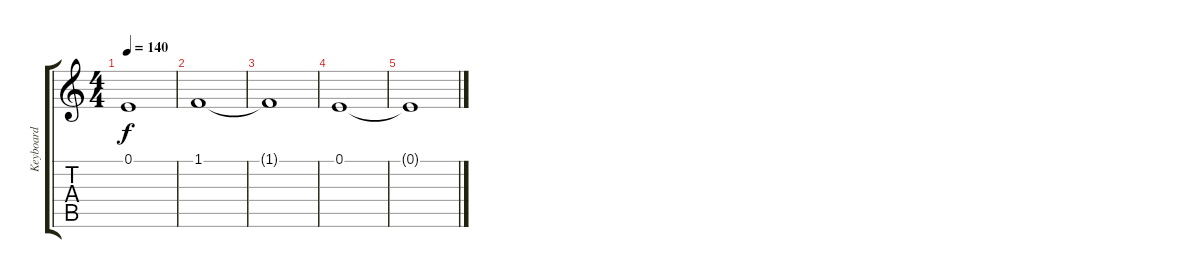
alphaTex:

\track ("Keyboard" "Keyboard") {instrument pad2warm}
\staff {score tabs}
\tuning (E4 B3 G3 D3 A2 E2) {hide}
\ts (4 4)
\tempo 140
\clef g2
\ks c
0.1{t}.1{dy f} |
1.1.1 |
1.1{t}.1 |
0.1.1 |
0.1{t}.1
